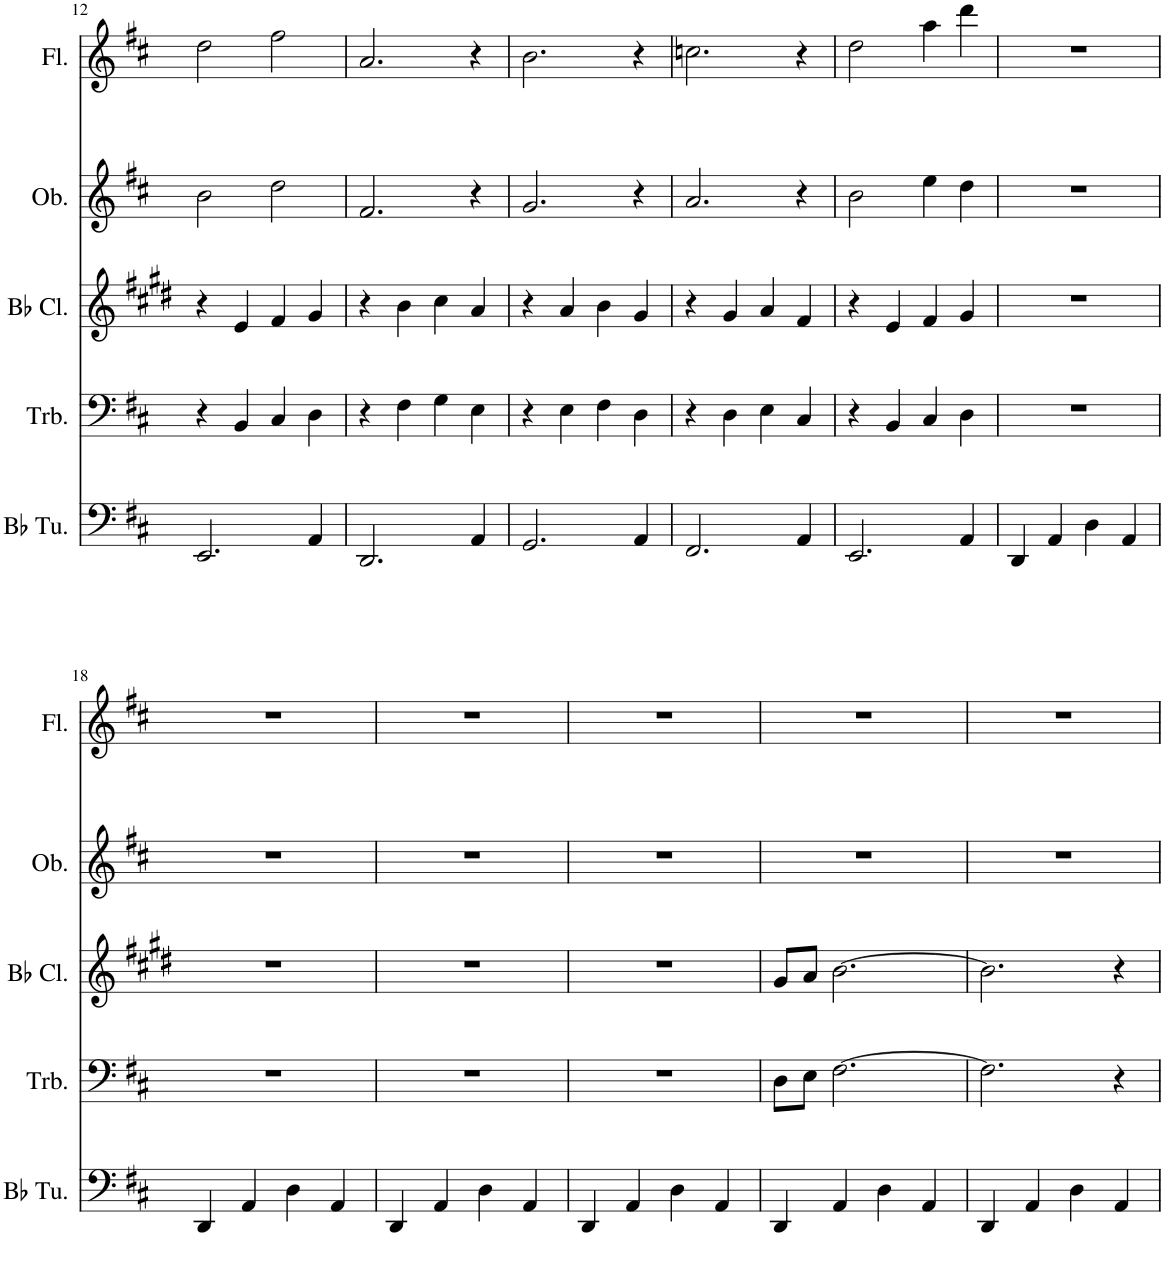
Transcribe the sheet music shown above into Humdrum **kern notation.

**kern	**kern	**kern	**kern	**kern
*part5	*part4	*part3	*part2	*part1
*staff5	*staff4	*staff3	*staff2	*staff1
*I"Bb Tuba	*I"Trombone	*I"Bb Clarinet	*I"Oboe	*I"Flute
*I'Bb Tu.	*I'Trb.	*I'Bb Cl.	*I'Ob.	*I'Fl.
!!LO:PB:g=z
*clefF4	*clefF4	*clefG2	*clefG2	*clefG2
*	*	*Trd1c2	*	*
*k[f#c#]	*k[f#c#]	*k[f#c#g#d#]	*k[f#c#]	*k[f#c#]
*M4/4	*M4/4	*M4/4	*M4/4	*M4/4
=12	=12	=12	=12	=12
2.EE/	4r	4r	2b\	2dd\
.	4BB/	4e/	.	.
.	4C#/	4f#/	2dd\	2ff#\
4AA/	4D\	4g#/	.	.
=13	=13	=13	=13	=13
2.DD/	4r	4r	2.f#/	2.a/
.	4F#\	4b\	.	.
.	4G\	4cc#\	.	.
4AA/	4E\	4a/	4r	4r
=14	=14	=14	=14	=14
2.GG/	4r	4r	2.g/	2.b\
.	4E\	4a/	.	.
.	4F#\	4b\	.	.
4AA/	4D\	4g#/	4r	4r
=15	=15	=15	=15	=15
2.FF#/	4r	4r	2.a/	2.ccn\
.	4D\	4g#/	.	.
.	4E\	4a/	.	.
4AA/	4C#/	4f#/	4r	4r
=16	=16	=16	=16	=16
2.EE/	4r	4r	2b\	2dd\
.	4BB/	4e/	.	.
.	4C#/	4f#/	4ee\	4aa\
4AA/	4D\	4g#/	4dd\	4ddd\
=17	=17	=17	=17	=17
4DD/	1r	1r	1r	1r
4AA/	.	.	.	.
4D\	.	.	.	.
4AA/	.	.	.	.
!!LO:LB:g=z
=18	=18	=18	=18	=18
4DD/	1r	1r	1r	1r
4AA/	.	.	.	.
4D\	.	.	.	.
4AA/	.	.	.	.
=19	=19	=19	=19	=19
4DD/	1r	1r	1r	1r
4AA/	.	.	.	.
4D\	.	.	.	.
4AA/	.	.	.	.
=20	=20	=20	=20	=20
4DD/	1r	1r	1r	1r
4AA/	.	.	.	.
4D\	.	.	.	.
4AA/	.	.	.	.
=21	=21	=21	=21	=21
4DD/	8D\L	8g#/L	1r	1r
.	8E\J	8a/J	.	.
4AA/	[2.F#\	[2.b\	.	.
4D\	.	.	.	.
4AA/	.	.	.	.
=22	=22	=22	=22	=22
4DD/	2.F#\]	2.b\]	1r	1r
4AA/	.	.	.	.
4D\	.	.	.	.
4AA/	4r	4r	.	.
=	=	=	=	=
*-	*-	*-	*-	*-
